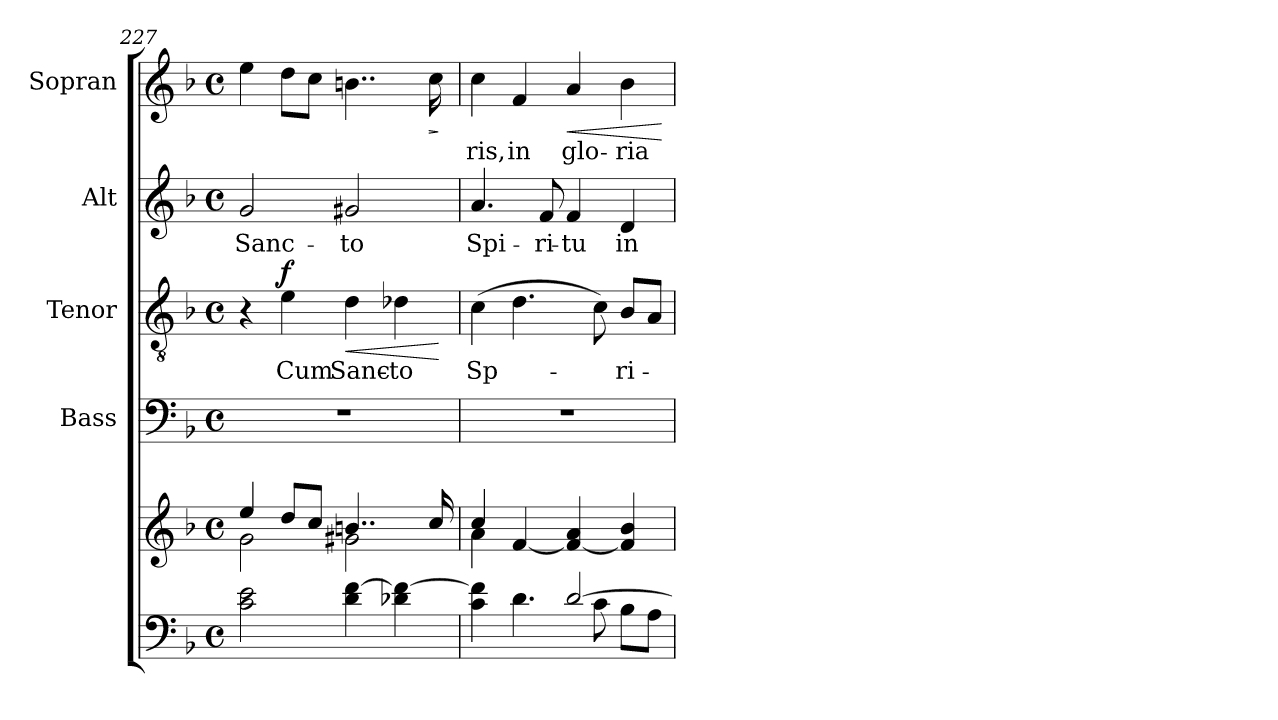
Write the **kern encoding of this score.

**kern	**kern	**kern	**kern	**text	**dynam	**kern	**text	**kern	**text	**dynam
*part5	*part5	*part4	*part3	*part3	*part3	*part2	*part2	*part1	*part1	*part1
*staff6	*staff5	*staff4	*staff3	*staff3	*staff3	*staff2	*staff2	*staff1	*staff1	*staff1
*	*	*I"Bass	*I"Tenor	*	*	*I"Alt	*	*I"Sopran	*	*
*	*	*I'B.	*I'T.	*	*	*I'A.	*	*I'S.	*	*
*clefF4	*clefG2	*clefF4	*clefGv2	*	*	*clefG2	*	*clefG2	*	*
*k[b-]	*k[b-]	*k[b-]	*k[b-]	*	*	*k[b-]	*	*k[b-]	*	*
*F:	*F:	*F:	*F:	*	*	*F:	*	*F:	*	*
*M4/4	*M4/4	*M4/4	*M4/4	*	*	*M4/4	*	*M4/4	*	*
*met(c)	*met(c)	*met(c)	*met(c)	*	*	*met(c)	*	*met(c)	*	*
=227	=227	=227	=227	=227	=227	=227	=227	=227	=227	=227
*	*^	*	*	*	*	*	*	*	*	*
!	!	!	!	!	!	!	!	!LO:LY:b	!	!	!
2c\ 2e\	4ee/	2g\	1r	4r	.	.	2g/	Sanc-	4ee\	.	.
!	!	!	!	!	!LO:LY:b	!LO:DY:a	!	!	!	!	!
.	8dd/L	.	.	4e\	Cum	f	.	.	8dd\L	.	.
.	8cc/J	.	.	.	.	.	.	.	8cc\J	.	.
!	!	!	!	!	!LO:LY:b	!LO:HP:b	!	!LO:LY:b	!	!	!
4d\ [4f\	4..bn/	2g#X\	.	4d\	Sanc-	<	2g#X/	-to	4..bn\	.	.
!	!	!	!	!	!LO:LY:b	!	!	!	!	!	!
4d-X\ 4f\_	.	.	.	4d-X\	-to	.	.	.	.	.	.
!	!	!	!	!	!	!	!	!	!	!	!LO:HP:b
.	16cc/	.	.	.	.	.	.	.	16cc\	.	>
*	*v	*v	*	*	*	*	*	*	*	*	*
.	.	.	.	.	[	.	.	.	.	]
=228	=228	=228	=228	=228	=228	=228	=228	=228	=228	=228
*^	*^	*	*	*	*	*	*	*	*	*
!	!	!	!	!	!	!LO:LY:b	!	!	!LO:LY:b	!	!LO:LY:b	!
4c\ 4f\]	4ryy	4cc/	4a\	1r	(>4c\	Sp-	.	4.a/	Spi-	4cc\	-ris,	.
!	!	!	!	!	!	!	!	!	!	!	!LO:LY:b	!
4ryy	4.d\	[>4f/	2.ryy	.	4.d\	.	.	.	.	4f/	in	.
!	!	!	!	!	!	!	!	!	!LO:LY:b	!	!	!
.	.	.	.	.	.	.	.	8f/	-ri-	.	.	.
!	!	!	!	!	!	!	!	!	!LO:LY:b	!	!LO:LY:b	!LO:HP:b
[>2d/	.	4f/_ 4a/	.	.	.	.	.	4f/	-tu	4a/	glo-	<
.	8c\	.	.	.	8c\)	.	.	.	.	.	.	.
!	!	!	!	!	!	!LO:LY:b	!	!	!LO:LY:b	!	!LO:LY:b	!
.	8B-\L	4f/] 4b-/	.	.	8B-/L	-ri-	.	4d/	in	4b-\	-ria	.
.	8A\J	.	.	.	8A/J	.	.	.	.	.	.	.
*v	*v	*	*	*	*	*	*	*	*	*	*	*
*	*v	*v	*	*	*	*	*	*	*	*	*
.	.	.	.	.	.	.	.	.	.	[
=	=	=	=	=	=	=	=	=	=	=
*-	*-	*-	*-	*-	*-	*-	*-	*-	*-	*-
